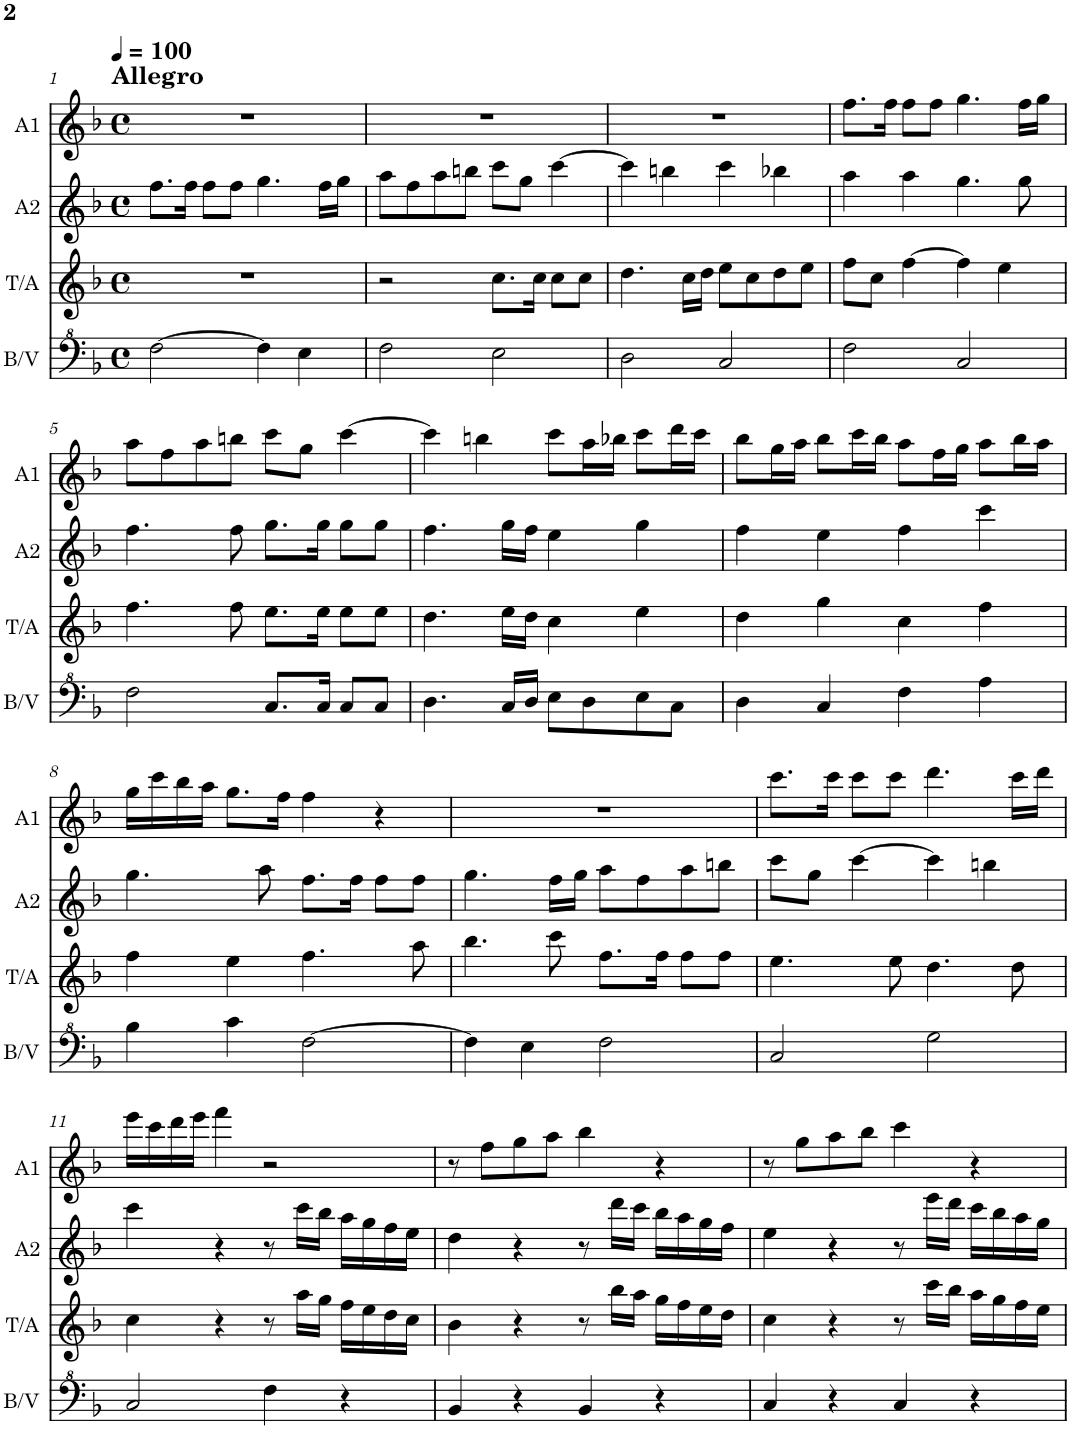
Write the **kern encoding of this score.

**kern	**kern	**kern	**kern
*part4	*part3	*part2	*part1
*staff4	*staff3	*staff2	*staff1
*I"Basse/Viol	*I"Ténor/Alto	*I"Alto 2	*I"Alto 1
*I'B/V	*I'T/A	*I'A2	*I'A1
!!LO:PB:g=z
*clefF^4	*clefG2	*clefG2	*clefG2
*k[b-]	*k[b-]	*k[b-]	*k[b-]
*M4/4	*M4/4	*M4/4	*M4/4
*met(c)	*met(c)	*met(c)	*met(c)
*MM100	*MM100	*MM100	*MM100
=1	=1	=1	=1
!	!	!	!LO:TX:a:B:t=Allegro
[2f\	1r	8.ff\L	1r
.	.	16ff\Jk	.
.	.	8ff\L	.
.	.	8ff\J	.
4f\]	.	4.gg\	.
4e\	.	.	.
.	.	16ff\LL	.
.	.	16gg\JJ	.
=2	=2	=2	=2
2f\	2r	8aa\L	1r
.	.	8ff\	.
.	.	8aa\	.
.	.	8bbn\J	.
2e\	8.cc\L	8ccc\L	.
.	.	8gg\J	.
.	16cc\Jk	.	.
.	8cc\L	[4ccc\	.
.	8cc\J	.	.
=3	=3	=3	=3
2d\	4.dd\	4ccc\]	1r
.	.	4bbn\	.
.	16cc\LL	.	.
.	16dd\JJ	.	.
2c/	8ee\L	4ccc\	.
.	8cc\	.	.
.	8dd\	4bb-X\	.
.	8ee\J	.	.
=4	=4	=4	=4
2f\	8ff\L	4aa\	8.ff\L
.	8cc\J	.	.
.	.	.	16ff\Jk
.	[4ff\	4aa\	8ff\L
.	.	.	8ff\J
2c/	4ff\]	4.gg\	4.gg\
.	4ee\	.	.
.	.	8gg\	16ff\LL
.	.	.	16gg\JJ
!!LO:LB:g=z
=5	=5	=5	=5
2f\	4.ff\	4.ff\	8aa\L
.	.	.	8ff\
.	.	.	8aa\
.	8ff\	8ff\	8bbn\J
8.c/L	8.ee\L	8.gg\L	8ccc\L
.	.	.	8gg\J
16c/Jk	16ee\Jk	16gg\Jk	.
8c/L	8ee\L	8gg\L	[4ccc\
8c/J	8ee\J	8gg\J	.
=6	=6	=6	=6
4.d\	4.dd\	4.ff\	4ccc\]
.	.	.	4bbn\
16c/LL	16ee\LL	16gg\LL	.
16d/JJ	16dd\JJ	16ff\JJ	.
8e\L	4cc\	4ee\	8ccc\L
8d\	.	.	16aa\L
.	.	.	16bb-X\JJ
8e\	4ee\	4gg\	8ccc\L
8c\J	.	.	16ddd\L
.	.	.	16ccc\JJ
=7	=7	=7	=7
4d\	4dd\	4ff\	8bb-\L
.	.	.	16gg\L
.	.	.	16aa\JJ
4c/	4gg\	4ee\	8bb-\L
.	.	.	16ccc\L
.	.	.	16bb-\JJ
4f\	4cc\	4ff\	8aa\L
.	.	.	16ff\L
.	.	.	16gg\JJ
4a\	4ff\	4ccc\	8aa\L
.	.	.	16bb-\L
.	.	.	16aa\JJ
!!LO:LB:g=z
=8	=8	=8	=8
4b-\	4ff\	4.gg\	16gg\LL
.	.	.	16ccc\
.	.	.	16bb-\
.	.	.	16aa\JJ
4cc\	4ee\	.	8.gg\L
.	.	8aa\	.
.	.	.	16ff\Jk
[2f\	4.ff\	8.ff\L	4ff\
.	.	16ff\Jk	.
.	.	8ff\L	4r
.	8aa\	8ff\J	.
=9	=9	=9	=9
4f\]	4.bb-\	4.gg\	1r
4e\	.	.	.
.	8ccc\	16ff\LL	.
.	.	16gg\JJ	.
2f\	8.ff\L	8aa\L	.
.	.	8ff\	.
.	16ff\Jk	.	.
.	8ff\L	8aa\	.
.	8ff\J	8bbn\J	.
=10	=10	=10	=10
2c/	4.ee\	8ccc\L	8.ccc\L
.	.	8gg\J	.
.	.	.	16ccc\Jk
.	.	[4ccc\	8ccc\L
.	8ee\	.	8ccc\J
2g\	4.dd\	4ccc\]	4.ddd\
.	.	4bbn\	.
.	8dd\	.	16ccc\LL
.	.	.	16ddd\JJ
!!LO:LB:g=z
=11	=11	=11	=11
2c/	4cc\	4ccc\	16eee\LL
.	.	.	16ccc\
.	.	.	16ddd\
.	.	.	16eee\JJ
.	4r	4r	4fff\
4f\	8r	8r	2r
.	16aa\LL	16ccc\LL	.
.	16gg\JJ	16bb-\JJ	.
4r	16ff\LL	16aa\LL	.
.	16ee\	16gg\	.
.	16dd\	16ff\	.
.	16cc\JJ	16ee\JJ	.
=12	=12	=12	=12
4B-/	4b-\	4dd\	8r
.	.	.	8ff\L
4r	4r	4r	8gg\
.	.	.	8aa\J
4B-/	8r	8r	4bb-\
.	16bb-\LL	16ddd\LL	.
.	16aa\JJ	16ccc\JJ	.
4r	16gg\LL	16bb-\LL	4r
.	16ff\	16aa\	.
.	16ee\	16gg\	.
.	16dd\JJ	16ff\JJ	.
=13	=13	=13	=13
4c/	4cc\	4ee\	8r
.	.	.	8gg\L
4r	4r	4r	8aa\
.	.	.	8bb-\J
4c/	8r	8r	4ccc\
.	16ccc\LL	16eee\LL	.
.	16bb-\JJ	16ddd\JJ	.
4r	16aa\LL	16ccc\LL	4r
.	16gg\	16bb-\	.
.	16ff\	16aa\	.
.	16ee\JJ	16gg\JJ	.
=	=	=	=
*-	*-	*-	*-
